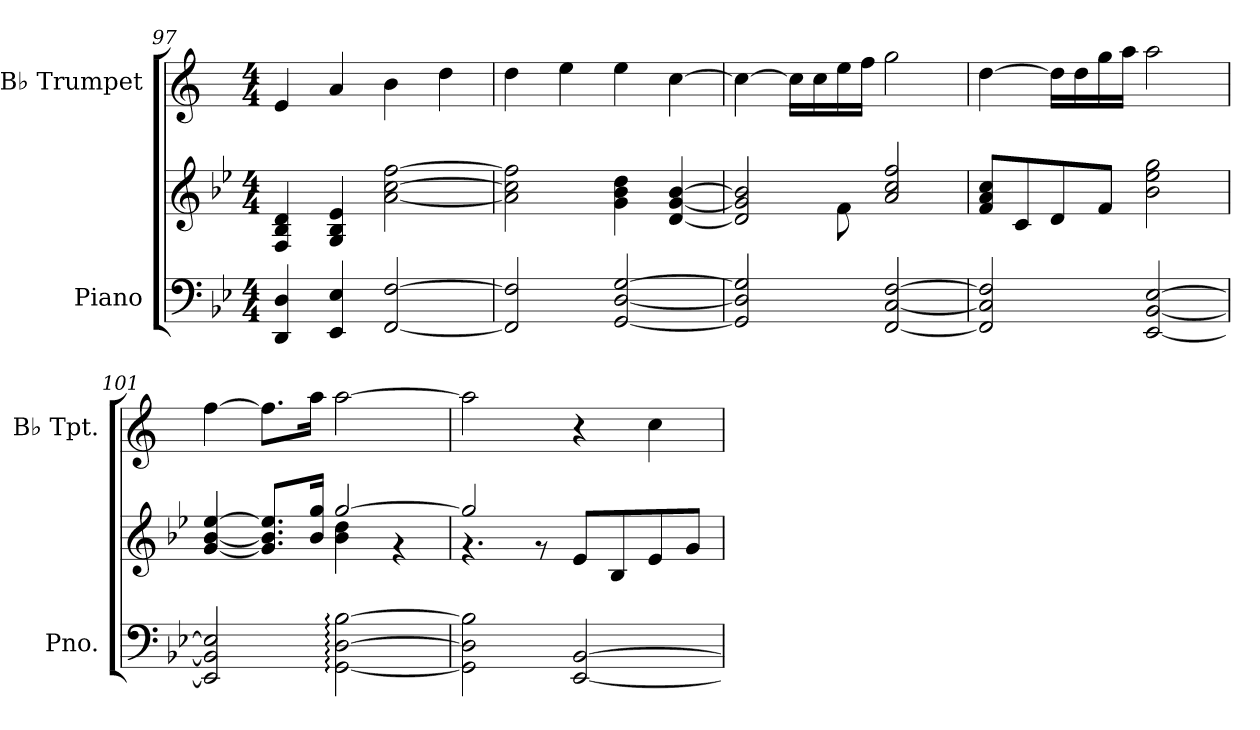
**kern	**kern	**kern
*part2	*part2	*part1
*staff3	*staff2	*staff1
*I"Piano	*	*I"B♭ Trumpet
*I'Pno.	*	*I'B♭ Tpt.
*clefF4	*clefG2	*clefG2
*	*	*ITrd1c2
*k[b-e-]	*k[b-e-]	*k[b-e-]
*M4/4	*M4/4	*M4/4
=97	=97	=97
4DD/ 4D/	4F/ 4B-/ 4d/	4d/
4EE-/ 4E-/	4G/ 4B-/ 4e-/	4g/
[2FF/ [2F/	[2a\ [2cc\ [2ff\	4a\
.	.	4cc\
=98	=98	=98
2FF/] 2F/]	2a\] 2cc\] 2ff\]	4cc\
.	.	4dd\
[2GG/ [2D/ [2G/	4g\ 4b-\ 4dd\	4dd\
.	[4d/ [4g/ [4b-/	[4b-\
!!LO:LB:g=z
=99	=99	=99
*	*^	*
2GG/] 2D/] 2G/]	2d/] 2g/] 2b-/]	4.ryy	4b-\_
.	.	.	16b-\LL]
.	.	.	16b-\
.	.	8f\	16dd\
.	.	.	16ee-\JJ
[2FF/ [2C/ [2F/	2a/ 2cc/ 2ff/	2ryy	2ff\
*	*v	*v	*
=100	=100	=100
2FF/] 2C/] 2F/]	8f/ 8a/ 8cc/L	[4cc\
.	8c/	.
.	8d/	16cc\LL]
.	.	16cc\
.	8f/J	16ff\
.	.	16gg\JJ
[2EE-/ [2BB-/ [2E-/	2b-\ 2ee-\ 2gg\	2gg\
=101	=101	=101
*	*^	*
2EE-/] 2BB-/] 2E-/]	[4g/ [4b-/ [4ee-/	2ryy	[4ee-\
.	8.g/] 8.b-/] 8.ee-/]L	.	8.ee-\L]
.	16b-/ 16gg/Jk	.	16gg\Jk
[2GG\: [2D\: [2B-\:	[2gg/	4b-\ 4dd\	[2gg\
.	.	4r	.
=102	=102	=102	=102
2GG\] 2D\] 2B-\]	2gg/]	4.r	2gg\]
.	.	8r	.
[2EE-/ [2BB-/	8e-/L	2ryy	4r
.	8B-/	.	.
.	8e-/	.	4b-\
.	8g/J	.	.
*	*v	*v	*
=	=	=
*-	*-	*-
